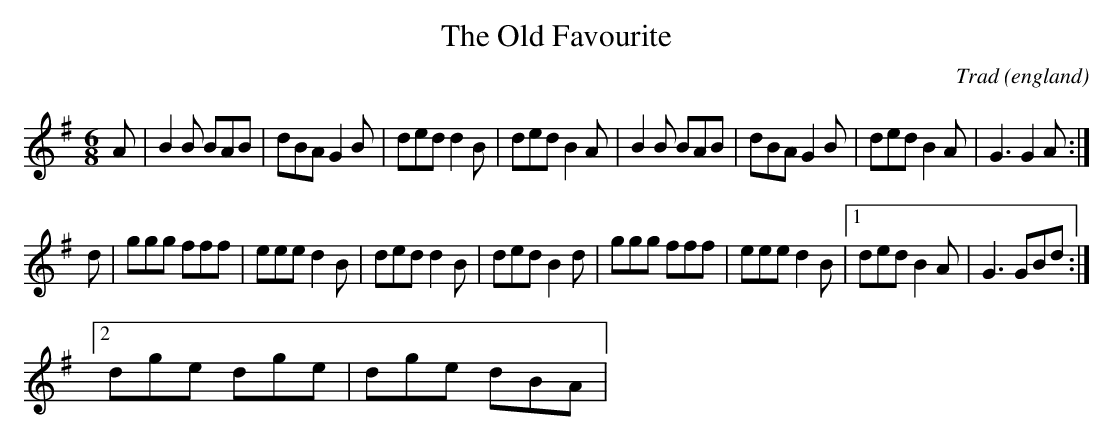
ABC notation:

X:1
T:The Old Favourite
O:england
M:6/8
L:1/8
C:Trad
K:G
A|B2 B BAB|dBA G2B|ded d2B|ded B2A|B2 B BAB|dBA G2B|ded B2A|G3 G2 A:|
d|ggg fff|eee d2B|ded d2B|ded B2d|ggg fff|eee d2B|1 ded B2A|G3 GBd:|2
dge dge|dge dBA|
